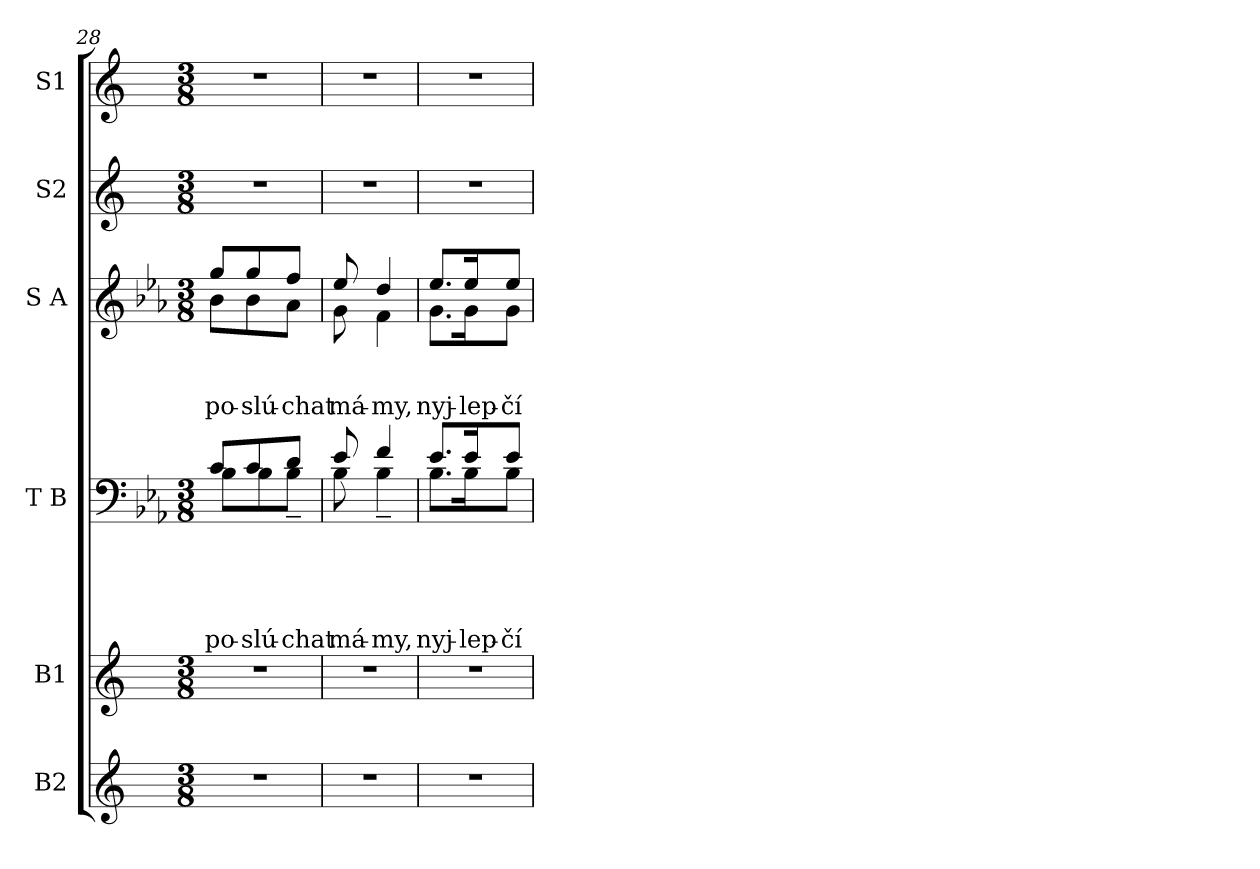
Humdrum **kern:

**kern	**kern	**kern	**text	**text	**text	**text	**text	**kern	**text	**text	**text	**kern	**kern
*part6	*part5	*part4	*part4	*part4	*part4	*part4	*part4	*part3	*part3	*part3	*part3	*part2	*part1
*staff6	*staff5	*staff4	*staff4	*staff4	*staff4	*staff4	*staff4	*staff3	*staff3	*staff3	*staff3	*staff2	*staff1
*I"B2	*I"B1	*I"T B	*	*	*	*	*	*I"S A	*	*	*	*I"S2	*I"S1
*	*I'B	*I'T B	*	*	*	*	*	*I'S A	*	*	*	*I'S2	*I'S1
!!LO:LB:g=z
*clefG2	*clefG2	*clefF4	*	*	*	*	*	*clefG2	*	*	*	*clefG2	*clefG2
*k[]	*k[]	*k[b-e-a-]	*	*	*	*	*	*k[b-e-a-]	*	*	*	*k[]	*k[]
*C:	*C:	*E-:	*	*	*	*	*	*E-:	*	*	*	*C:	*C:
*M3/8	*M3/8	*M3/8	*	*	*	*	*	*M3/8	*	*	*	*M3/8	*M3/8
=28	=28	=28	=28	=28	=28	=28	=28	=28	=28	=28	=28	=28	=28
*	*	*^	*	*	*	*	*	*	*	*	*	*	*
!	!	!	!	!	!	!	!	!LO:LY:b	!	!	!	!LO:LY:b	!	!
*	*	*	*	*	*	*	*	*	*^	*	*	*	*	*
4.r	4.r	8c/L	8B-\L	.	.	.	.	po-	8gg/L	8b-\L	.	.	po-	4.r	4.r
!	!	!	!	!	!	!	!	!LO:LY:b	!	!	!	!	!LO:LY:b	!	!
.	.	8c/	8B-\	.	.	.	.	-slú-	8gg/	8b-\	.	.	-slú-	.	.
!	!	!	!	!	!	!	!	!LO:LY:b	!	!	!	!	!LO:LY:b	!	!
.	.	8d/J	8B-~<\J	.	.	.	.	-chat	8ff/J	8a-\J	.	.	-chat	.	.
=29	=29	=29	=29	=29	=29	=29	=29	=29	=29	=29	=29	=29	=29	=29	=29
!	!	!	!	!	!	!	!	!LO:LY:b	!	!	!	!	!LO:LY:b	!	!
4.r	4.r	8e-/	8B-\	.	.	.	.	má-	8ee-/	8g\	.	.	má-	4.r	4.r
!	!	!	!	!	!	!	!	!LO:LY:b	!	!	!	!	!LO:LY:b	!	!
.	.	4f/	4B-~<\	.	.	.	.	-my,	4dd/	4f\	.	.	-my,	.	.
=30	=30	=30	=30	=30	=30	=30	=30	=30	=30	=30	=30	=30	=30	=30	=30
!	!	!	!	!	!	!	!	!LO:LY:b	!	!	!	!	!LO:LY:b	!	!
4.r	4.r	8.e-/L	8.B-\L	.	.	.	.	nyj-	8.ee-/L	8.g\L	.	.	nyj-	4.r	4.r
!	!	!	!	!	!	!	!	!LO:LY:b	!	!	!	!	!LO:LY:b	!	!
.	.	16e-/K	16B-\K	.	.	.	.	-lep-	16ee-/K	16g\K	.	.	-lep-	.	.
!	!	!	!	!	!	!	!	!LO:LY:b	!	!	!	!	!LO:LY:b	!	!
.	.	8e-/J	8B-\J	.	.	.	.	-čí	8ee-/J	8g\J	.	.	-čí	.	.
*	*	*v	*v	*	*	*	*	*	*	*	*	*	*	*	*
*	*	*	*	*	*	*	*	*v	*v	*	*	*	*	*
=	=	=	=	=	=	=	=	=	=	=	=	=	=
*-	*-	*-	*-	*-	*-	*-	*-	*-	*-	*-	*-	*-	*-
